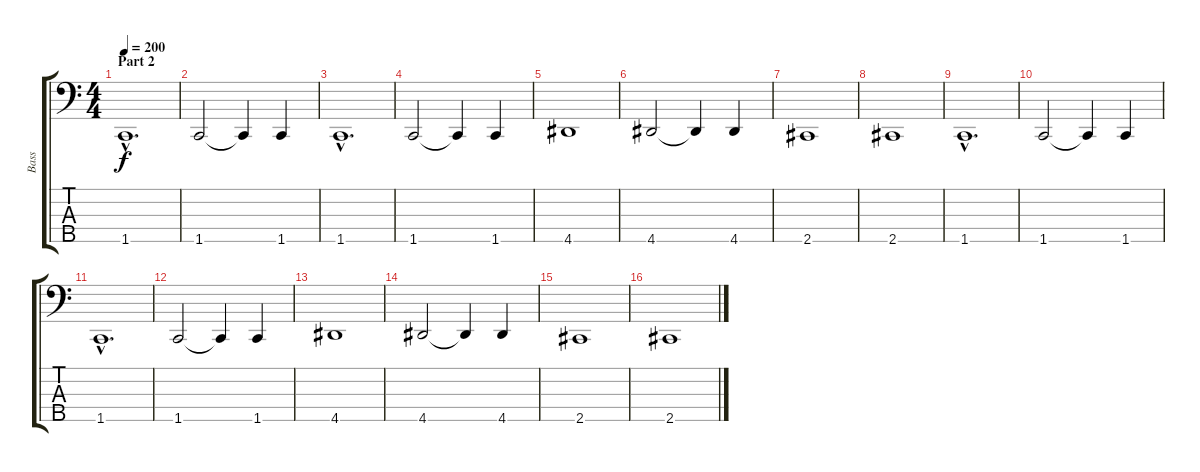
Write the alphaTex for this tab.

\track ("Bass" "Bass") {instrument electricbasspick}
\staff {score tabs}
\tuning (G2 D2 A1 E1 B0) {hide}
\ts (4 4)
\section ("" "Part 2")
\tempo 200
\clef f4
\ks c
1.5{hac}.1{d dy f} |
1.5.2 1.5{t}.4 1.5.4 |
1.5{hac}.1{d} |
1.5.2 1.5{t}.4 1.5.4 |
4.5.1 |
4.5.2 4.5{t}.4 4.5.4 |
2.5.1 |
2.5.1 |
1.5{hac}.1{d} |
1.5.2 1.5{t}.4 1.5.4 |
1.5{hac}.1{d} |
1.5.2 1.5{t}.4 1.5.4 |
4.5.1 |
4.5.2 4.5{t}.4 4.5.4 |
2.5.1 |
2.5.1
